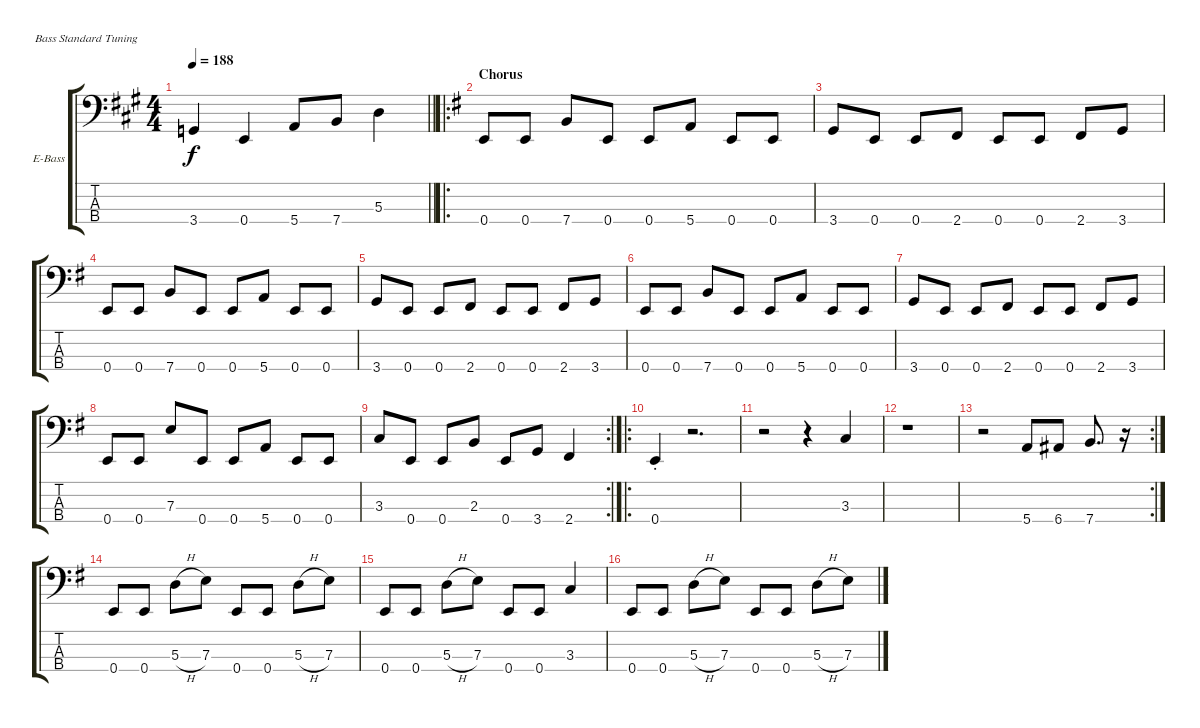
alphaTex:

\bracketExtendMode groupsimilarinstruments
\firstSystemTrackNameOrientation horizontal
\otherSystemsTrackNameOrientation horizontal
\track ("Cliff Burton" "E-Bass") {instrument electricbassfinger}
\staff {score tabs}
\tuning (G2 D2 A1 E1)
\ts (4 4)
\tempo 188
\clef f4
\scale
0.251938
\barLineRight lightlight
\ks a
3.4.4{dy f} 0.4.4 5.4.8 7.4.8 5.3.4 |
\ro
\section ("" "Chorus")
\scale
0.437984
\ks g
0.4.8 0.4.8 7.4.8 0.4.8 0.4.8 5.4.8 0.4.8 0.4.8 |
\scale
0.310078 3.4.8 0.4.8 0.4.8 2.4.8 0.4.8 0.4.8 2.4.8 3.4.8 |
\scale
0.333333 0.4.8 0.4.8 7.4.8 0.4.8 0.4.8 5.4.8 0.4.8 0.4.8 |
\scale
0.333333 3.4.8 0.4.8 0.4.8 2.4.8 0.4.8 0.4.8 2.4.8 3.4.8 |
\scale
0.333333 0.4.8 0.4.8 7.4.8 0.4.8 0.4.8 5.4.8 0.4.8 0.4.8 |
\scale
0.336134 3.4.8 0.4.8 0.4.8 2.4.8 0.4.8 0.4.8 2.4.8 3.4.8 |
\scale
0.336134 0.4.8 0.4.8 7.3.8 0.4.8 0.4.8 5.4.8 0.4.8 0.4.8 |
\rc 2
\scale
0.327731 3.3.8 0.4.8 0.4.8 2.3.8 0.4.8 3.4.8 2.4.4 |
\ro
\scale
0.375465 0.4{st}.4 r.2{d} |
\scale
0.394052 r.2 r.4 3.3.4 |
\scale
0.230483 r.1 |
\rc 2
\scale
0.331897 r.2 5.4.8 6.4.8 7.4.8{d} r.16 |
\scale
0.344828 0.4.8 0.4.8 5.3{h}.8 7.3.8 0.4.8 0.4.8 5.3{h}.8 7.3.8 |
\scale
0.323276 0.4.8 0.4.8 5.3{h}.8 7.3.8 0.4.8 0.4.8 3.3.4 |
\scale
0.322581 0.4.8 0.4.8 5.3{h}.8 7.3.8 0.4.8 0.4.8 5.3{h}.8 7.3.8
